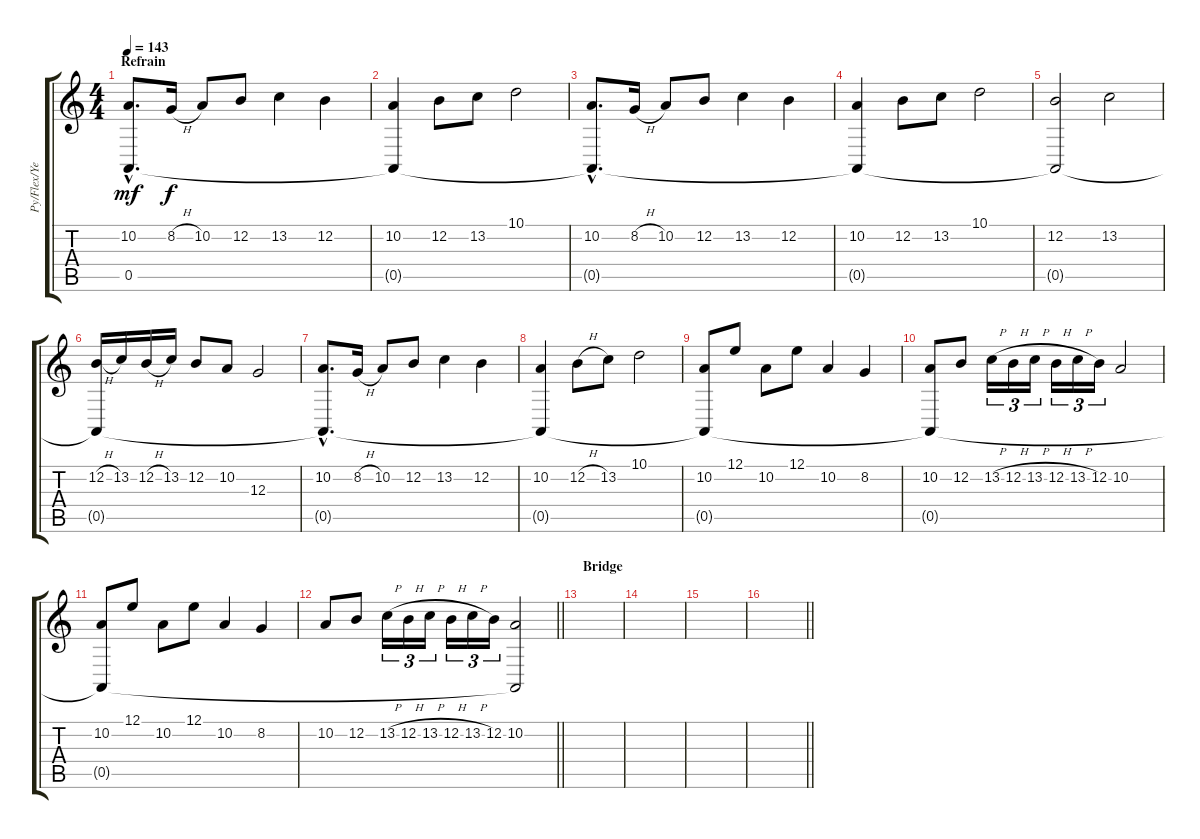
\track ("Py/Flex/Yellow" "Py/Flex/Ye") {instrument bagpipe}
\staff {score tabs}
\tuning (E4 B3 G3 D3 A2 E2) {hide}
\ts (4 4)
\section ("" "Refrain")
\tempo 143
\clef g2
\ks c
(10.2{hac} 0.5{hac}).8{d dy mf} 8.2{h}.16{dy f} 10.2.8 12.2.8 13.2.4 12.2.4 |
(10.2 0.5{t}).4 12.2.8 13.2.8 10.1.2 |
(10.2{hac} 0.5{hac t}).8{d} 8.2{h}.16 10.2.8 12.2.8 13.2.4 12.2.4 |
(10.2 0.5{t}).4 12.2.8 13.2.8 10.1.2 |
(12.2 0.5{t}).2 13.2.2 |
(12.2{h} 0.5{t}).16 13.2.16 12.2{h}.16 13.2.16 12.2.8 10.2.8 12.3.2 |
(10.2{hac} 0.5{hac t}).8{d} 8.2{h}.16 10.2.8 12.2.8 13.2.4 12.2.4 |
(10.2 0.5{t}).4 12.2{h}.8 13.2.8 10.1.2 |
(10.2 0.5{t}).8 12.1.8 10.2.8 12.1.8 10.2.4 8.2.4 |
(10.2 0.5{t}).8 12.2.8 13.2{h}.16{tu (3 2)} 12.2{h}.16{tu (3 2)} 13.2{h}.16{tu (3 2)} 12.2{h}.16{tu (3 2)} 13.2{h}.16{tu (3 2)} 12.2.16{tu (3 2)} 10.2.2 |
(10.2 0.5{t}).8 12.1.8 10.2.8 12.1.8 10.2.4 8.2.4 |
\barLineRight lightlight
10.2.8 12.2.8 13.2{h}.16{tu (3 2)} 12.2{h}.16{tu (3 2)} 13.2{h}.16{tu (3 2)} 12.2{h}.16{tu (3 2)} 13.2{h}.16{tu (3 2)} 12.2.16{tu (3 2)} (10.2 0.5{t}).2 |
\section ("" "Bridge")
|
|
|
\barLineRight lightlight
